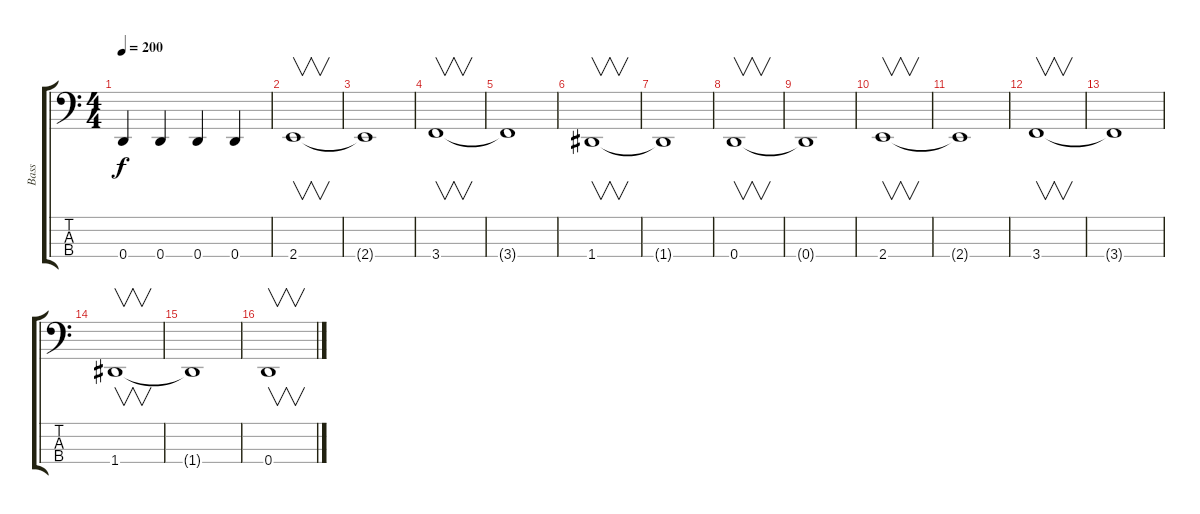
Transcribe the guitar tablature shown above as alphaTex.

\track ("Bass" "Bass") {instrument electricbasspick}
\staff {score tabs}
\tuning (G2 D2 A1 D1) {hide}
\ts (4 4)
\tempo 200
\clef f4
\ks c
0.4.4{dy f} 0.4.4 0.4.4 0.4.4 |
2.4.1{v} |
2.4{t}.1 |
3.4.1{v} |
3.4{t}.1 |
1.4.1{v} |
1.4{t}.1 |
0.4.1{v} |
0.4{t}.1 |
2.4.1{v} |
2.4{t}.1 |
3.4.1{v} |
3.4{t}.1 |
1.4.1{v} |
1.4{t}.1 |
0.4.1{v}
